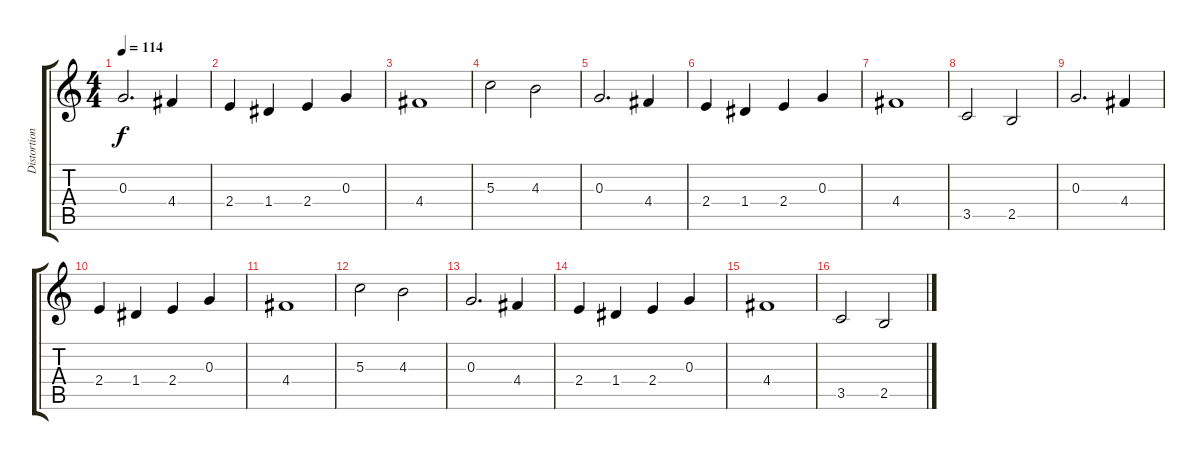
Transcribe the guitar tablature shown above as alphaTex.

\track ("Distortion / Acustic" "Distortion") {instrument overdrivenguitar}
\staff {score tabs}
\tuning (E4 B3 G3 D3 A2 E2) {hide}
\ts (4 4)
\tempo 114
\clef g2
\ks c
0.3.2{d dy f} 4.4.4 |
2.4.4 1.4.4 2.4.4 0.3.4 |
4.4.1 |
5.3.2 4.3.2 |
0.3.2{d} 4.4.4 |
2.4.4 1.4.4 2.4.4 0.3.4 |
4.4.1 |
3.5.2 2.5.2 |
0.3.2{d} 4.4.4 |
2.4.4 1.4.4 2.4.4 0.3.4 |
4.4.1 |
5.3.2 4.3.2 |
0.3.2{d} 4.4.4 |
2.4.4 1.4.4 2.4.4 0.3.4 |
4.4.1 |
3.5.2 2.5.2
